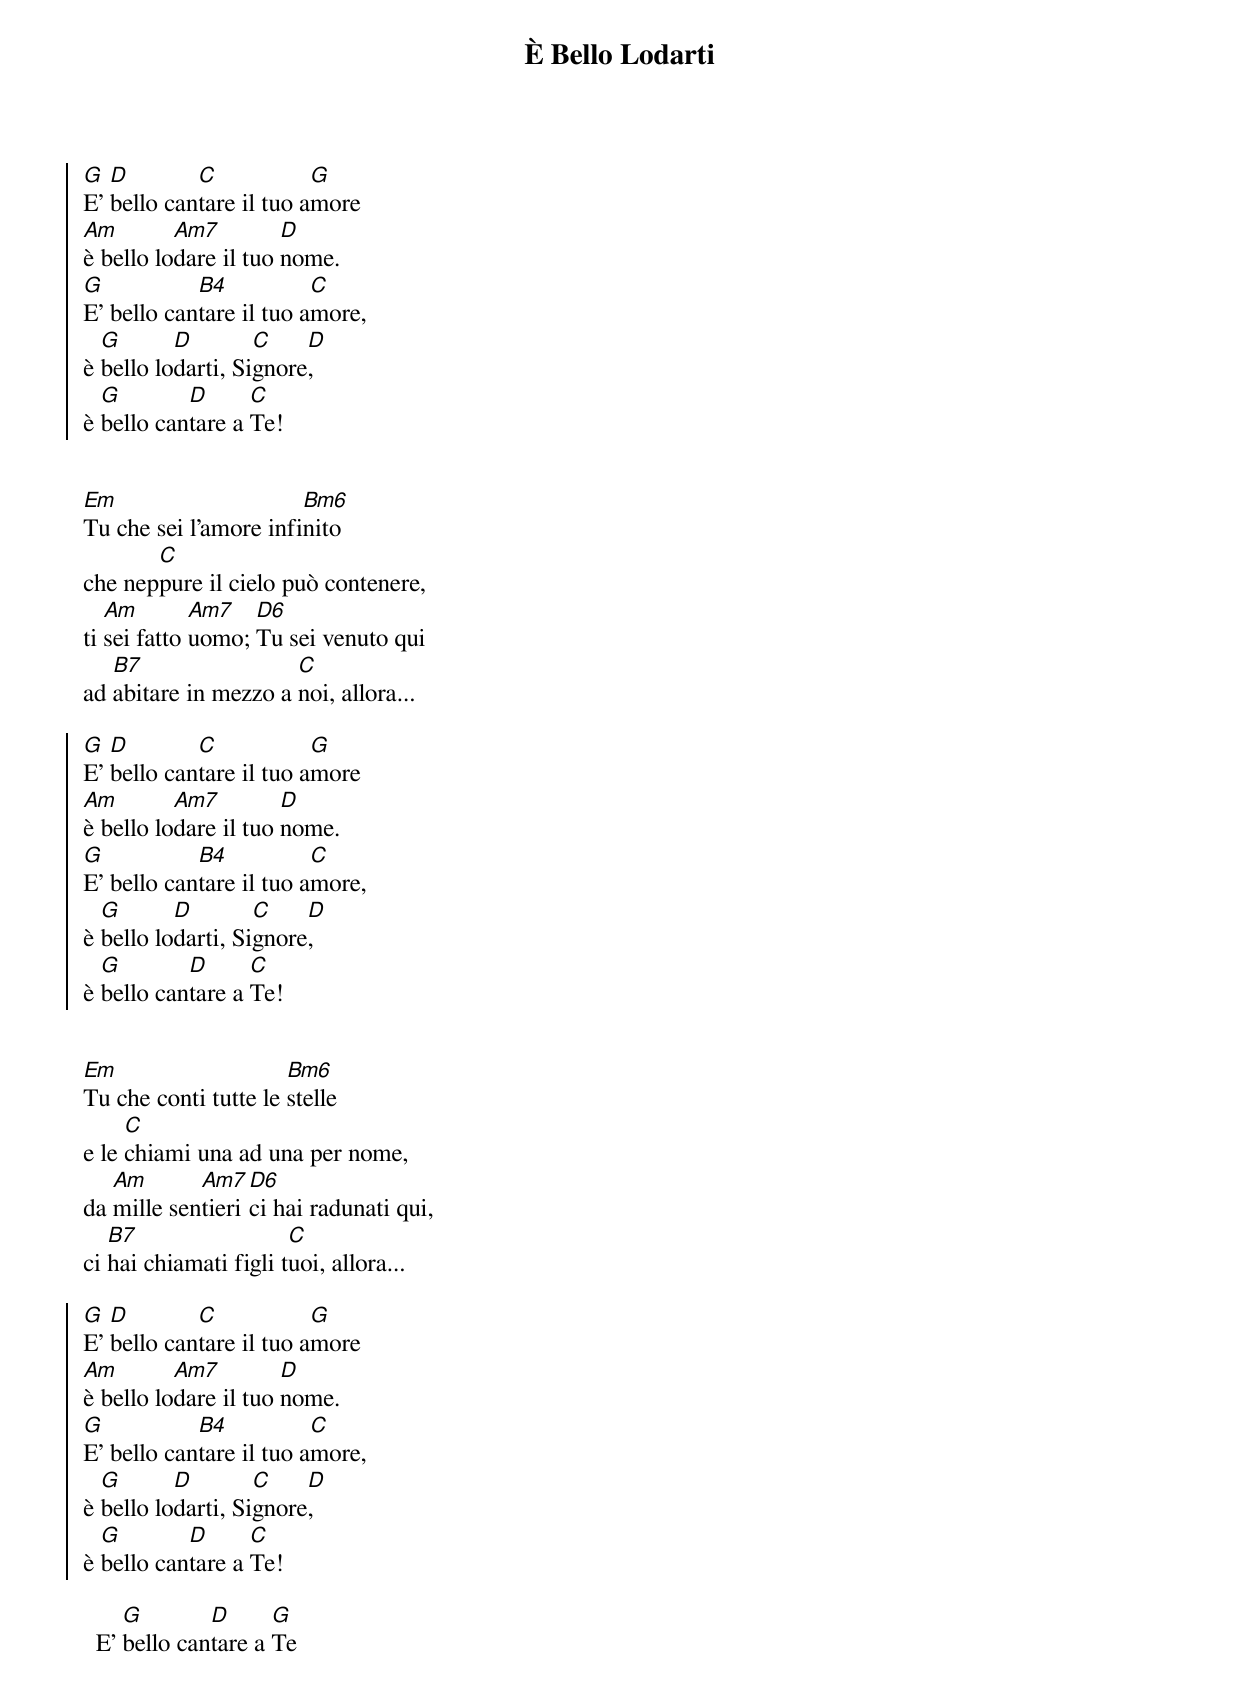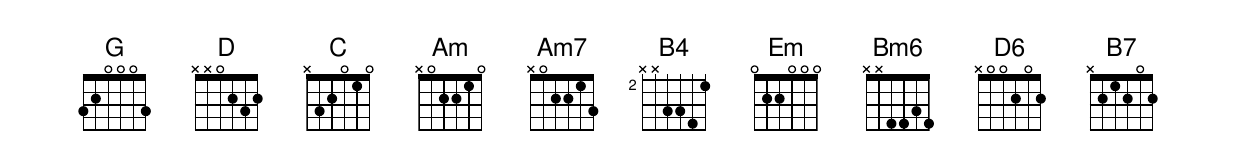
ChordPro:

{title: È Bello Lodarti}

{soc}
[G]E' [D]bello can[C]tare il tuo a[G]more
[Am]è bello lo[Am7]dare il tuo [D]nome.
[G]E' bello can[B4]tare il tuo a[C]more,
è [G]bello lo[D]darti, Si[C]gnore[D],
è [G]bello can[D]tare a [C]Te!
{eoc}


[Em]Tu che sei l'amore infi[Bm6]nito
che nep[C]pure il cielo può contenere,
ti [Am]sei fatto [Am7]uomo; [D6]Tu sei venuto qui
ad [B7]abitare in mezzo a [C]noi, allora...

{soc}
[G]E' [D]bello can[C]tare il tuo a[G]more
[Am]è bello lo[Am7]dare il tuo [D]nome.
[G]E' bello can[B4]tare il tuo a[C]more,
è [G]bello lo[D]darti, Si[C]gnore[D],
è [G]bello can[D]tare a [C]Te!
{eoc}


[Em]Tu che conti tutte le [Bm6]stelle
e le [C]chiami una ad una per nome,
da [Am]mille sen[Am7]tieri [D6]ci hai radunati qui,
ci [B7]hai chiamati figli t[C]uoi, allora...

{soc}
[G]E' [D]bello can[C]tare il tuo a[G]more
[Am]è bello lo[Am7]dare il tuo [D]nome.
[G]E' bello can[B4]tare il tuo a[C]more,
è [G]bello lo[D]darti, Si[C]gnore[D],
è [G]bello can[D]tare a [C]Te!
{eoc}

  E' [G]bello can[D]tare a [G]Te
